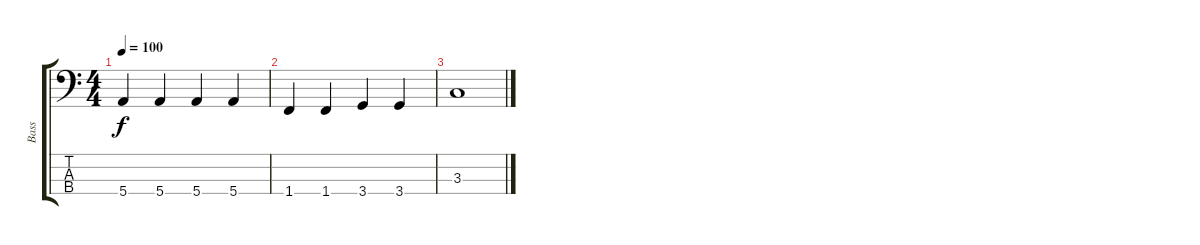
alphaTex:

\track ("Bass" "Bass") {instrument electricbassfinger}
\staff {score tabs}
\tuning (G2 D2 A1 E1) {hide}
\ts (4 4)
\tempo 100
\clef f4
\ks c
5.4.4{dy f} 5.4.4 5.4.4 5.4.4 |
1.4.4 1.4.4 3.4.4 3.4.4 |
3.3.1
